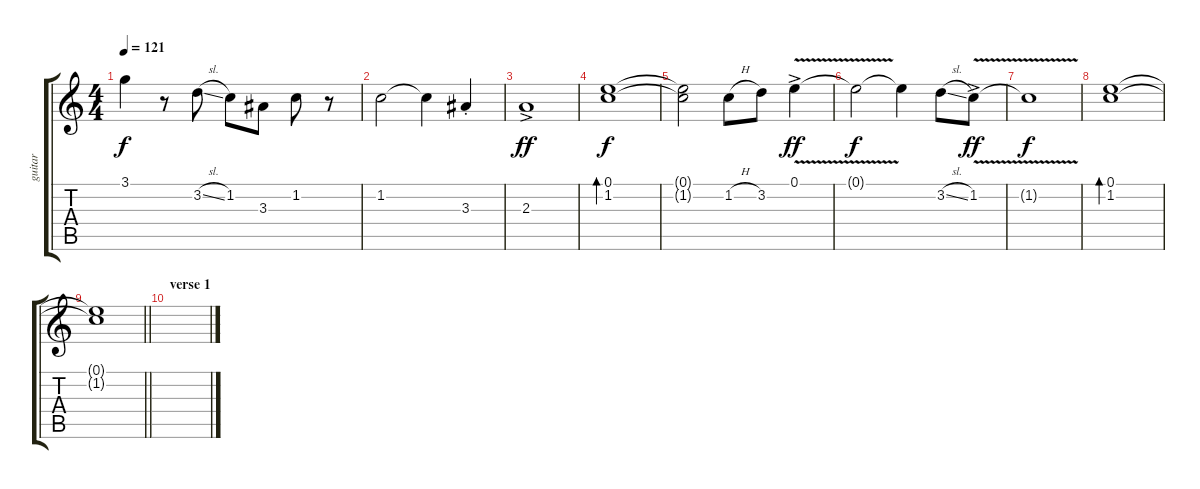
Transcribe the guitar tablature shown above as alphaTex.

\track ("guitar" "guitar") {instrument electricguitarclean}
\staff {score tabs}
\tuning (E4 B3 G3 D3 A2 E2) {hide}
\ts (4 4)
\tempo 121
\clef g2
\ks c
3.1{t}.4{dy f} r.8 3.2{sl}.8 1.2.8 3.3.8 1.2.8 r.8 |
1.2.2 1.2{t}.4 3.3{st}.4 |
2.3{ac}.1{dy ff} |
(0.1 1.2).1{bd 120 dy f} |
(0.1{t} 1.2{t}).2 1.2{h}.8 3.2.8 0.1{v ac}.4{dy ff} |
0.1{t}.2{dy f} 0.1{t}.4 3.2{sl}.8 1.2{v ac}.8{dy ff} |
1.2{t}.1{dy f} |
(0.1 1.2).1{bd 120} |
\barLineRight lightlight
(0.1{t} 1.2{t}).1 |
\section ("" "verse 1")
